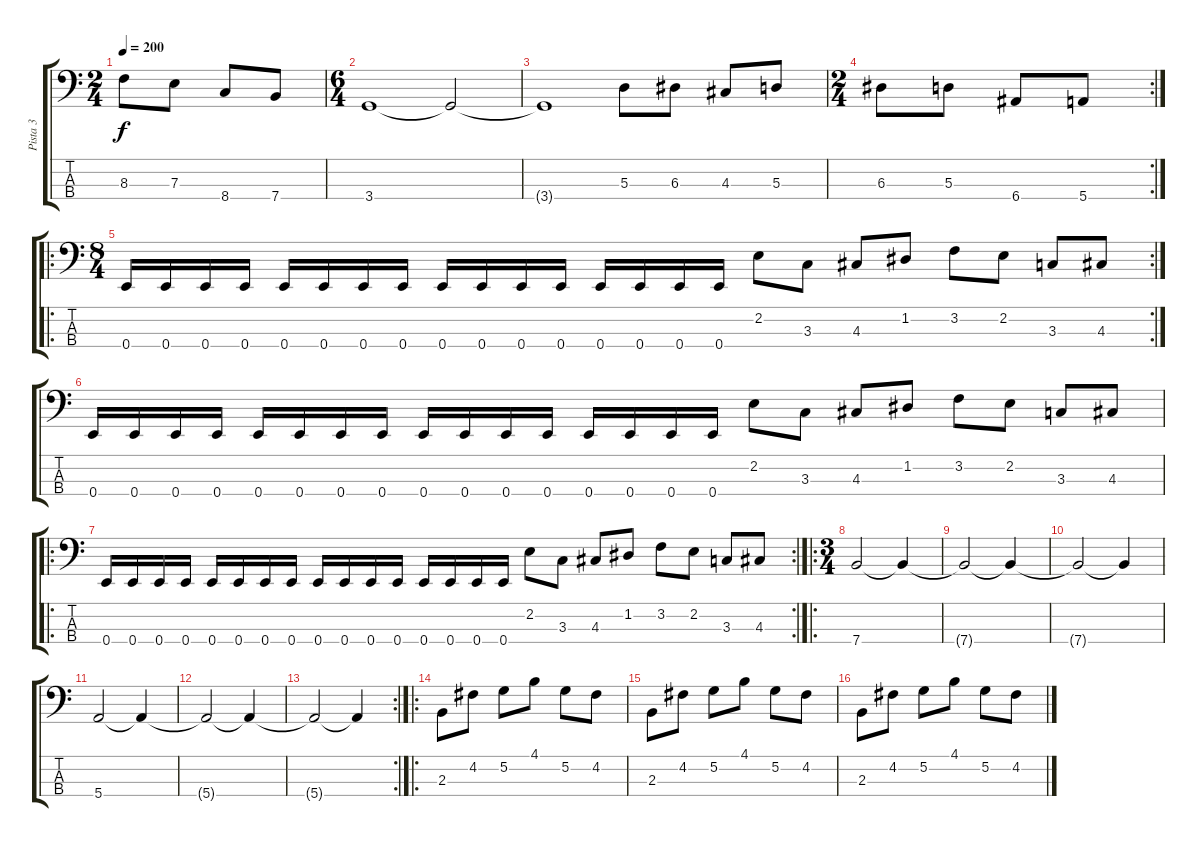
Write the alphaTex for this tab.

\track ("Pista 3" "Pista 3") {instrument electricbassfinger}
\staff {score tabs}
\tuning (G2 D2 A1 E1) {hide}
\ts (2 4)
\tempo 200
\clef f4
\ks c
8.3.8{dy f} 7.3.8 8.4.8 7.4.8 |
\ts (6 4)
3.4.1 3.4{t}.2 |
3.4{t}.1 5.3.8 6.3.8 4.3.8 5.3.8 |
\rc 2
\ts (2 4)
6.3.8 5.3.8 6.4.8 5.4.8 |
\ro
\rc 2
\ts (8 4)
0.4.16 0.4.16 0.4.16 0.4.16 0.4.16 0.4.16 0.4.16 0.4.16 0.4.16 0.4.16 0.4.16 0.4.16 0.4.16 0.4.16 0.4.16 0.4.16 2.2.8 3.3.8 4.3.8 1.2.8 3.2.8 2.2.8 3.3.8 4.3.8 |
0.4.16 0.4.16 0.4.16 0.4.16 0.4.16 0.4.16 0.4.16 0.4.16 0.4.16 0.4.16 0.4.16 0.4.16 0.4.16 0.4.16 0.4.16 0.4.16 2.2.8 3.3.8 4.3.8 1.2.8 3.2.8 2.2.8 3.3.8 4.3.8 |
\ro
\rc 2
0.4.16 0.4.16 0.4.16 0.4.16 0.4.16 0.4.16 0.4.16 0.4.16 0.4.16 0.4.16 0.4.16 0.4.16 0.4.16 0.4.16 0.4.16 0.4.16 2.2.8 3.3.8 4.3.8 1.2.8 3.2.8 2.2.8 3.3.8 4.3.8 |
\ro
\ts (3 4)
7.4.2{instrument electricbassfinger} 7.4{t}.4 |
7.4{t}.2 7.4{t}.4 |
7.4{t}.2 7.4{t}.4 |
5.4.2{instrument electricbassfinger} 5.4{t}.4 |
5.4{t}.2 5.4{t}.4 |
\rc 2
5.4{t}.2 5.4{t}.4 |
\ro
2.3.8 4.2.8 5.2.8 4.1.8 5.2.8 4.2.8 |
2.3.8 4.2.8 5.2.8 4.1.8 5.2.8 4.2.8 |
2.3.8 4.2.8 5.2.8 4.1.8 5.2.8 4.2.8
